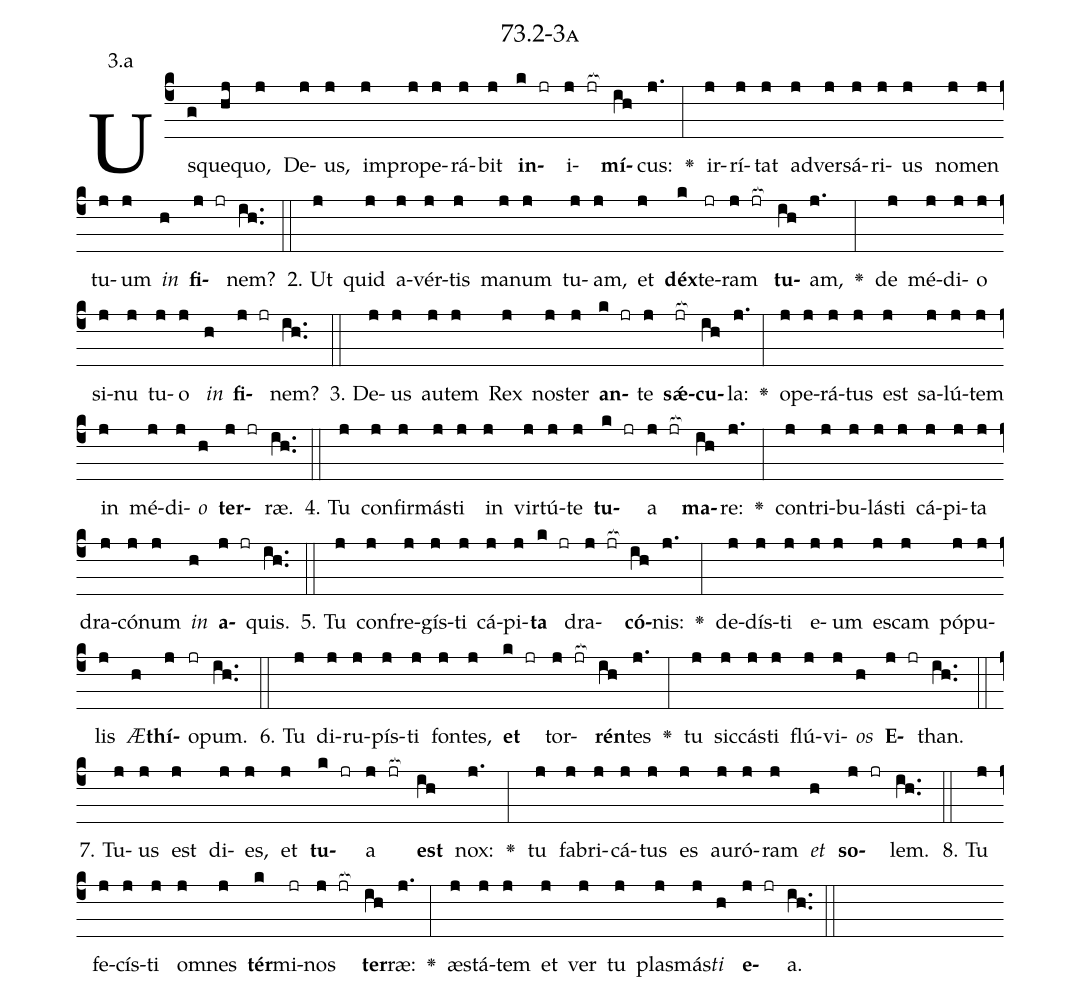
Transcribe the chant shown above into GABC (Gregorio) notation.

name: 73.2-3a;
annotation: 3.a;
%%
(c4)Us(g)que(hj)quo,(j) De(j)us,(j) im(j)pro(j)pe(j)rá(j)bit(j) <b>in</b>(k jr)i(j jr[ocb:1{])<b>mí</b>(ih[ocb:0}])cus:(j.) <v>\greheightstar</v>(:) ir(j)rí(j)tat(j) ad(j)ver(j)sá(j)ri(j)us(j) no(j)men(j) tu(j)um(j) <i>in</i>(h) <b>fi</b>(j jr)nem?(ih..) (::)
2. Ut(j) quid(j) a(j)vér(j)tis(j) ma(j)num(j) tu(j)am,(j) et(j) <b>déx</b>(k)te(jr)ram(j jr[ocb:1{]) <b>tu</b>(ih[ocb:0}])am,(j.) <v>\greheightstar</v>(:) de(j) mé(j)di(j)o(j) si(j)nu(j) tu(j)o(j) <i>in</i>(h) <b>fi</b>(j jr)nem?(ih..) (::)
3. De(j)us(j) au(j)tem(j) Rex(j) nos(j)ter(j) <b>an</b>(k jr)te(j) <b>sǽ</b>(jr[ocb:1{])<b>cu</b>(ih[ocb:0}])la:(j.) <v>\greheightstar</v>(:) o(j)pe(j)rá(j)tus(j) est(j) sa(j)lú(j)tem(j) in(j) mé(j)di(j)<i>o</i>(h) <b>ter</b>(j jr)ræ.(ih..) (::)
4. Tu(j) con(j)fir(j)más(j)ti(j) in(j) vir(j)tú(j)te(j) <b>tu</b>(k jr)a(j jr[ocb:1{]) <b>ma</b>(ih[ocb:0}])re:(j.) <v>\greheightstar</v>(:) con(j)tri(j)bu(j)lás(j)ti(j) cá(j)pi(j)ta(j) dra(j)có(j)num(j) <i>in</i>(h) <b>a</b>(j jr)quis.(ih..) (::)
5. Tu(j) con(j)fre(j)gís(j)ti(j) cá(j)pi(j)<b>ta</b>(k jr) dra(j jr[ocb:1{])<b>có</b>(ih[ocb:0}])nis:(j.) <v>\greheightstar</v>(:) de(j)dís(j)ti(j) e(j)um(j) es(j)cam(j) pó(j)pu(j)lis(j) <i>Æ</i>(h)<b>thí</b>(j)o(jr)pum.(ih..) (::)
6. Tu(j) di(j)ru(j)pís(j)ti(j) fon(j)tes,(j) <b>et</b>(k jr) tor(j jr[ocb:1{])<b>rén</b>(ih[ocb:0}])tes(j.) <v>\greheightstar</v>(:) tu(j) sic(j)cás(j)ti(j) flú(j)vi(j)<i>os</i>(h) <b>E</b>(j jr)than.(ih..) (::)
7. Tu(j)us(j) est(j) di(j)es,(j) et(j) <b>tu</b>(k jr)a(j jr[ocb:1{]) <b>est</b>(ih[ocb:0}]) nox:(j.) <v>\greheightstar</v>(:) tu(j) fa(j)bri(j)cá(j)tus(j) es(j) au(j)ró(j)ram(j) <i>et</i>(h) <b>so</b>(j jr)lem.(ih..) (::)
8. Tu(j) fe(j)cís(j)ti(j) om(j)nes(j) <b>tér</b>(k)mi(jr)nos(j jr[ocb:1{]) <b>ter</b>(ih[ocb:0}])ræ:(j.) <v>\greheightstar</v>(:) æs(j)tá(j)tem(j) et(j) ver(j) tu(j) plas(j)más(j)<i>ti</i>(h) <b>e</b>(j jr)a.(ih..) (::)
